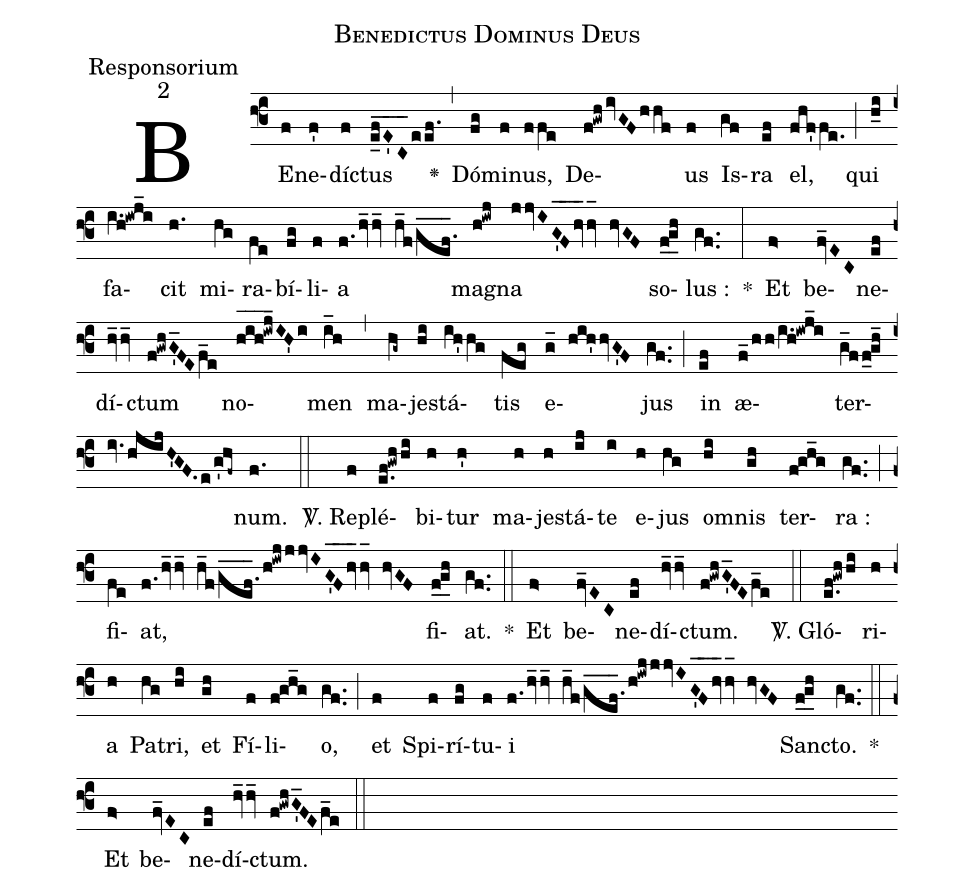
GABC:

name:Benedictus Dominus Deus;
office-part:Responsorium;
mode:2;
%%
(f3)BE(f)ne(f')dí(f)ctus(e_fE'C___eef.) <v>\greheightstar</v>(,)
Dó(fg)mi(f)nus,(ffe) De(f!gwhivGFhhf)us(f) Is(gf)ra(ef) el,(fhf'/fe.) (;) qui(h_i) fa(i.h!iwj_i)cit(h.) mi(hg)ra(fe)bí(fg)li(f)a(f.hv_hv_ h_f/gef.___) ma(h!iwj)gna(jjvIG'F__/hv_hv_ hvGF) so(f_0!g_h)lus :(gf..)

*(:) Et(f>) be(f_vEC)ne(ef)dí(hv_hv_)ctum(f!gwhG'_FEf_e) no(hih___!iwj_IH'i)men(i_h) (,) ma(hg~)je(hi)stá(ih'/hg)tis(feg) e(g_ hih'hvG'F)jus(gf..) (;) in(ef) æ(f_/hh/i.h!iwj_i)ter(g_f/f_gh_iv./hjijH'GF.e/g'hf~)num.(f.) (::)

<sp>V/</sp>. Re(f)plé(e.f!gwh/hi)bi(h)tur(h') ma(h)je(h)stá(ij)te(i) e(h)jus(hg) om(hi)nis(gh) ter(f!gh_g)ra :(gf..) (;)
fi(fe)at,(f.hv_hv_ h_f/gef.___/h!iwj/jjvIG'F__/hv_hv_ hvGF) fi(f_0!g_h)at.(gf..)

*(::) Et(f>) be(f_vEC)ne(ef)dí(hv_hv_)ctum.(f!gwhG'_FEf_e) (::)

<sp>V/</sp>. Gló(e.f!gwh/hi)ri(h)a(h) Pa(hg)tri,(hi) et(gh) Fí(f)li(f!gh_g)o,(gf..) (;) et(f) Spi(f)rí(fg)tu(f)i(f.hv_hv_ h_f/gef.___/h!iwj/jjvIG'F__/hv_hv_ hvGF) San(f_0!g_h)cto.(gf..)

*(::) Et(f>) be(f_vEC)ne(ef)dí(hv_hv_)ctum.(f!gwhG'_FEf_e) (::)
